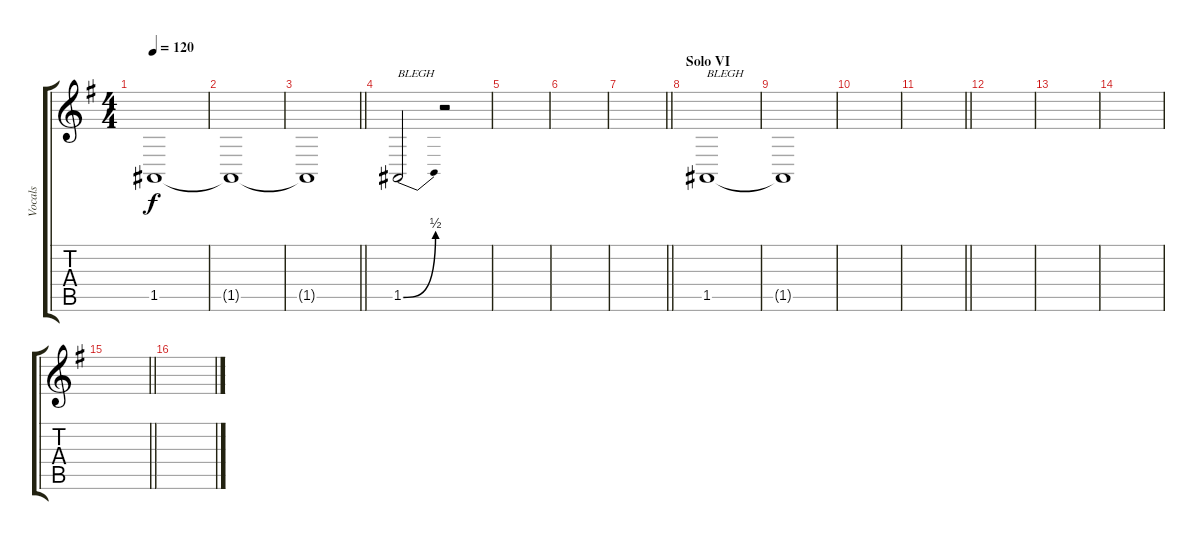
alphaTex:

\track ("Vocals" "Vocals") {instrument oboe}
\staff {score tabs}
\tuning (E4 B3 G3 D3 A2 D2) {hide}
\ts (4 4)
\tempo 120
\clef g2
\ks eminor
1.5{t}.1{dy f} |
1.5{t}.1 |
\barLineRight lightlight
1.5{t}.1 |
1.5{be (bend 0 0 60 2)}.2{txt "BLEGH"} r.2 |
|
|
\barLineRight lightlight
|
\section ("" "Solo VI")
1.5.1{txt "BLEGH"} |
1.5{t}.1 |
|
\barLineRight lightlight
|
|
|
|
\barLineRight lightlight
|
\section ("" "")
